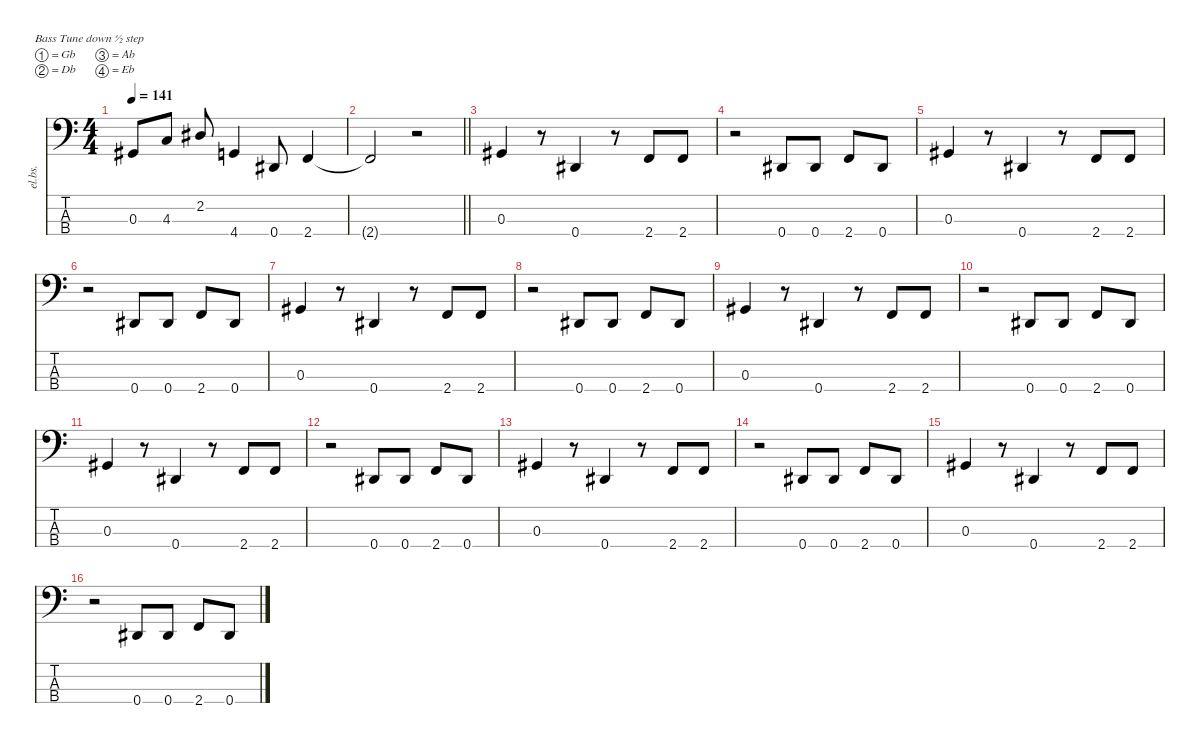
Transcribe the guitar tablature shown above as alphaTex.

\defaultSystemsLayout 4
\hideDynamics
\bracketExtendMode nobrackets
\otherSystemsTrackNameOrientation horizontal
\track ("Bass" "el.bs.") {instrument electricbasspick}
\staff {score tabs}
\tuning (Gb2 Db2 Ab1 Eb1)
\ts (4 4)
\tempo 141
\clef f4
\ks c
0.3{acc #}.8{dy fff beam Up} 4.3.8{dy ff beam Up} 2.2{acc #}.8{beam Up} 4.4.4{dy fff beam Up} 0.4{acc #}.8{dy ff beam Up} 2.4.4{beam Up} |
\barLineRight lightlight
2.4{t}.2{dy f beam Up} r.2{beam Up} |
0.3{acc #}.4{dy ff beam Up} r.8{beam Up} 0.4{acc #}.4{dy fff beam Up} r.8{beam Up} 2.4.8{beam Up} 2.4.8{beam Up} |
r.2{beam Down} 0.4{acc #}.8{dy ff beam Up} 0.4{acc #}.8{beam Up} 2.4.8{beam Up} 0.4{acc #}.8{beam Up} |
0.3{acc #}.4{beam Up} r.8{beam Up} 0.4{acc #}.4{dy fff beam Up} r.8{beam Up} 2.4.8{beam Up} 2.4.8{beam Up} |
r.2{beam Down} 0.4{acc #}.8{dy ff beam Up} 0.4{acc #}.8{beam Up} 2.4.8{beam Up} 0.4{acc #}.8{beam Up} |
0.3{acc #}.4{beam Up} r.8{beam Up} 0.4{acc #}.4{dy fff beam Up} r.8{beam Up} 2.4.8{beam Up} 2.4.8{beam Up} |
r.2{beam Down} 0.4{acc #}.8{dy ff beam Up} 0.4{acc #}.8{beam Up} 2.4.8{beam Up} 0.4{acc #}.8{beam Up} |
0.3{acc #}.4{beam Up} r.8{beam Up} 0.4{acc #}.4{dy fff beam Up} r.8{beam Up} 2.4.8{beam Up} 2.4.8{beam Up} |
r.2{beam Down} 0.4{acc #}.8{dy ff beam Up} 0.4{acc #}.8{beam Up} 2.4.8{beam Up} 0.4{acc #}.8{beam Up} |
0.3{acc #}.4{beam Up} r.8{beam Up} 0.4{acc #}.4{dy fff beam Up} r.8{beam Up} 2.4.8{beam Up} 2.4.8{beam Up} |
r.2{beam Down} 0.4{acc #}.8{dy ff beam Up} 0.4{acc #}.8{beam Up} 2.4.8{beam Up} 0.4{acc #}.8{beam Up} |
0.3{acc #}.4{beam Up} r.8{beam Up} 0.4{acc #}.4{dy fff beam Up} r.8{beam Up} 2.4.8{beam Up} 2.4.8{beam Up} |
r.2{beam Down} 0.4{acc #}.8{dy ff beam Up} 0.4{acc #}.8{beam Up} 2.4.8{beam Up} 0.4{acc #}.8{beam Up} |
0.3{acc #}.4{beam Up} r.8{beam Up} 0.4{acc #}.4{dy fff beam Up} r.8{beam Up} 2.4.8{beam Up} 2.4.8{beam Up} |
r.2{beam Down} 0.4{acc #}.8{dy ff beam Up} 0.4{acc #}.8{beam Up} 2.4.8{beam Up} 0.4{acc #}.8{beam Up}
